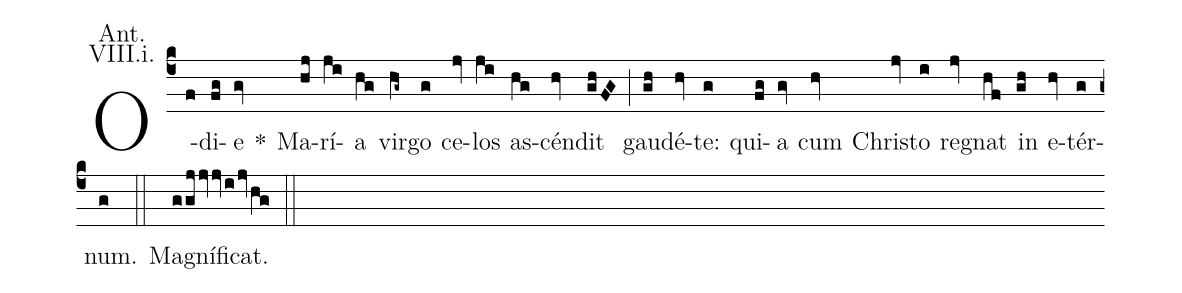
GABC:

annotation: Ant.;
annotation: VIII.i.;
%%
(c4)
O(f)di(fg)e(gv) *() Ma(hj)rí(ji)a(hg) vir(hg~)go(g) ce(jv)los(ji) as(hg)cén(hv)dit(ghFG) (;)
gau(gh)dé(hv)te:(g) qui(fg)a(gv) cum(hv) Chris(jv)to(i) reg(jv)nat(hf) in(gh) e(hv)tér(g)num.(g) (::)

Magníficat.(ggjjvjvijvhg) (::)
